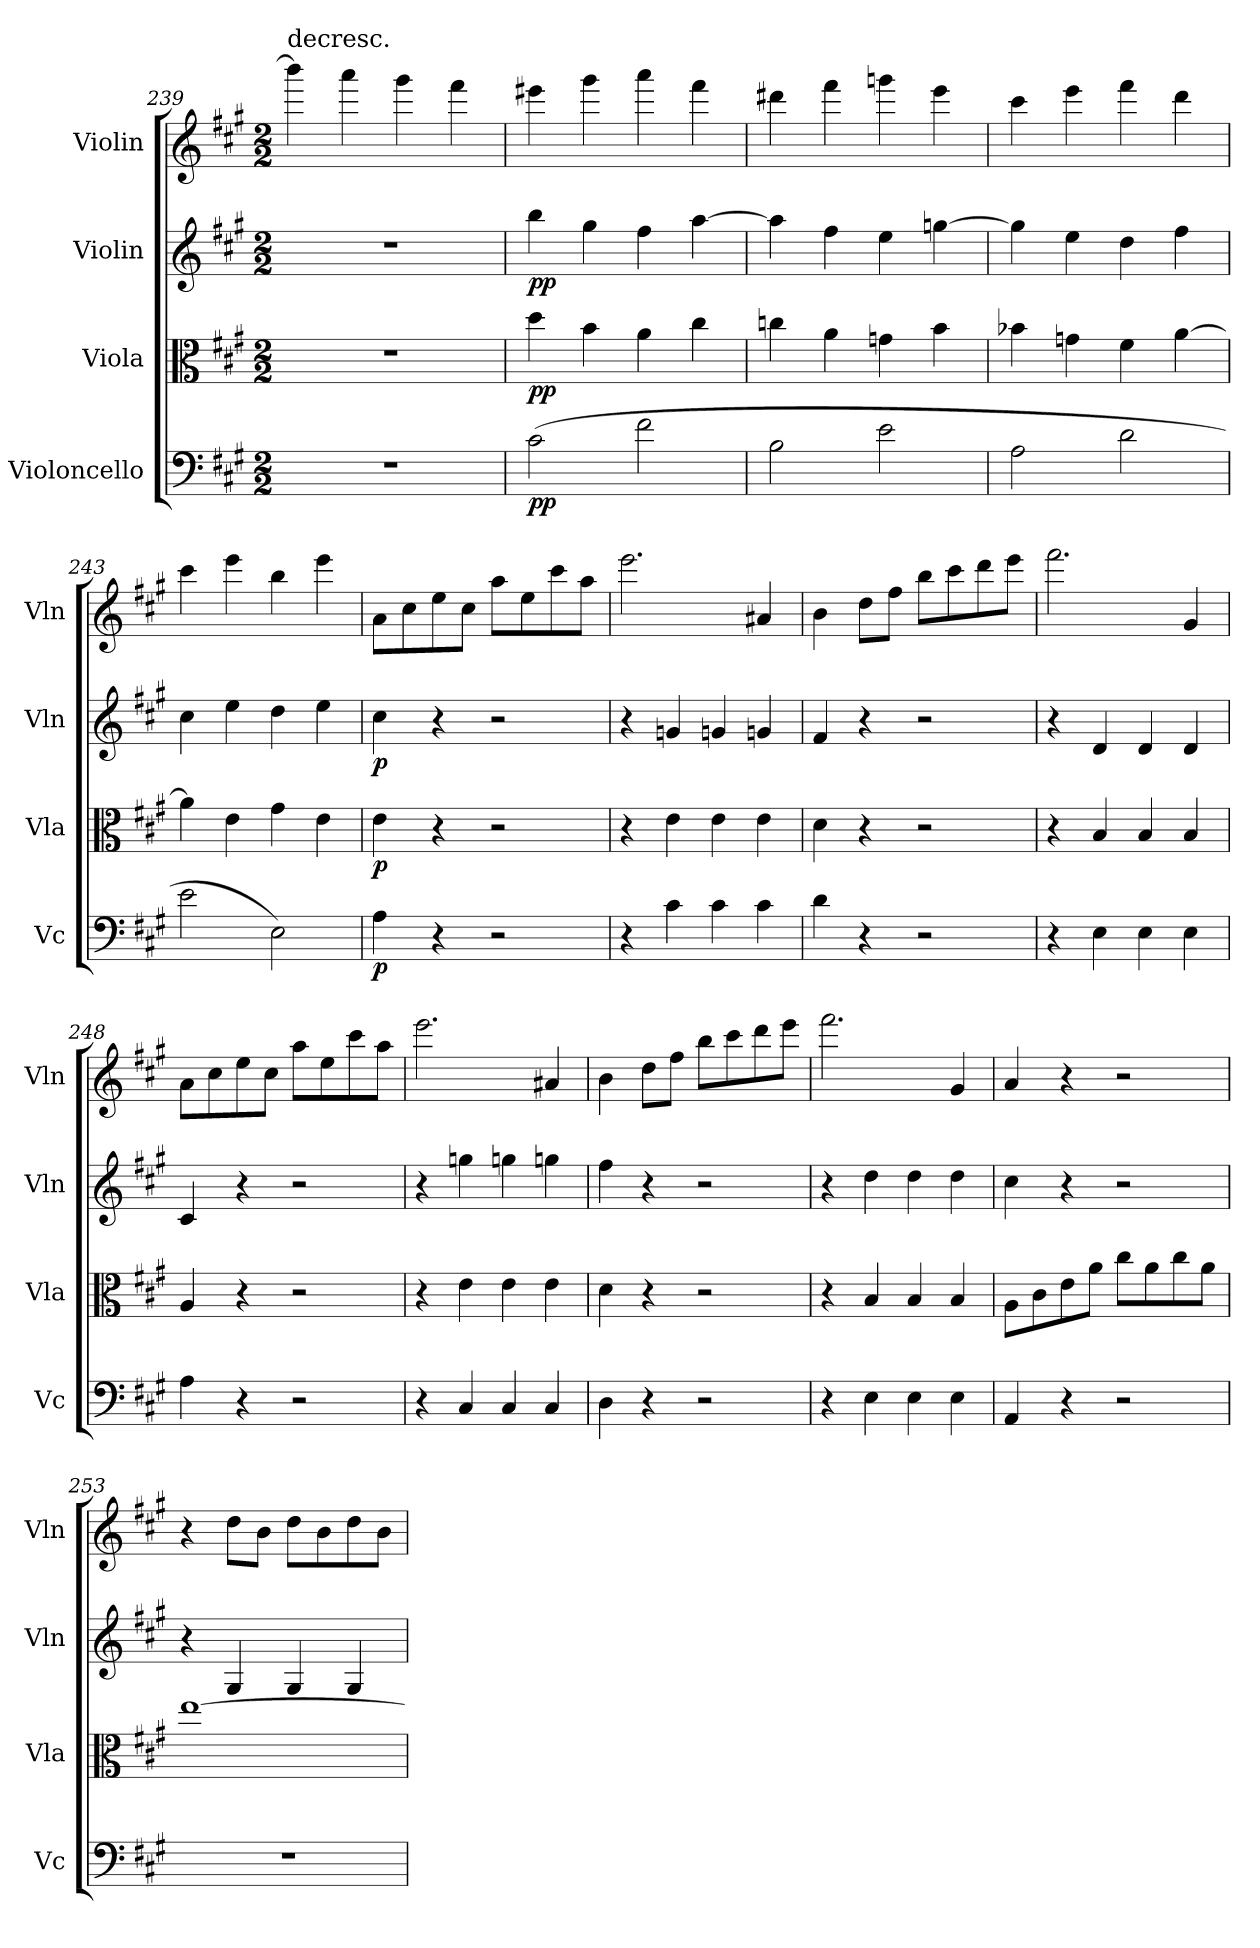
**kern	**dynam	**kern	**dynam	**kern	**dynam	**kern
*part4	*part4	*part3	*part3	*part2	*part2	*part1
*staff4	*staff4	*staff3	*staff3	*staff2	*staff2	*staff1
*I"Violoncello	*	*I"Viola	*	*I"Violin	*	*I"Violin
*I'Vc	*	*I'Vla	*	*I'Vln	*	*I'Vln
*clefF4	*	*clefC3	*	*clefG2	*	*clefG2
*k[f#c#g#]	*	*k[f#c#g#]	*	*k[f#c#g#]	*	*k[f#c#g#]
*A:	*	*A:	*	*A:	*	*A:
*M2/2	*	*M2/2	*	*M2/2	*	*M2/2
=239	=239	=239	=239	=239	=239	=239
!	!	!	!	!	!	!LO:TX:t=decresc.
1r	.	1r	.	1r	.	4bbb\]
.	.	.	.	.	.	4aaa\
.	.	.	.	.	.	4ggg#\
.	.	.	.	.	.	4fff#\
=240	=240	=240	=240	=240	=240	=240
(2c#\	pp	4dd\	pp	4bb\	pp	4eee#X\
.	.	4b\	.	4gg#\	.	4ggg#\
2f#\	.	4a\	.	4ff#\	.	4aaa\
.	.	4cc#\	.	[4aa\	.	4fff#\
=241	=241	=241	=241	=241	=241	=241
2B\	.	4ccn\	.	4aa\]	.	4ddd#X\
.	.	4a\	.	4ff#\	.	4fff#\
2e\	.	4gn\	.	4ee\	.	4gggn\
.	.	4b\	.	[4ggn\	.	4eee\
=242	=242	=242	=242	=242	=242	=242
2A\	.	4b-X\	.	4gg\]	.	4ccc#\
.	.	4gn\	.	4ee\	.	4eee\
2d\	.	4f#\	.	4dd\	.	4fff#\
.	.	[4a\	.	4ff#\	.	4ddd\
=243	=243	=243	=243	=243	=243	=243
2e\	.	4a\]	.	4cc#\	.	4ccc#\
.	.	4e\	.	4ee\	.	4eee\
2E\)	.	4g#\	.	4dd\	.	4bb\
.	.	4e\	.	4ee\	.	4eee\
=244	=244	=244	=244	=244	=244	=244
4A\	p	4e\	p	4cc#\	p	8a\L
.	.	.	.	.	.	8cc#\
4r	.	4r	.	4r	.	8ee\
.	.	.	.	.	.	8cc#\J
2r	.	2r	.	2r	.	8aa\L
.	.	.	.	.	.	8ee\
.	.	.	.	.	.	8ccc#\
.	.	.	.	.	.	8aa\J
=245	=245	=245	=245	=245	=245	=245
4r	.	4r	.	4r	.	2.eee\
4c#\	.	4e\	.	4gn/	.	.
4c#\	.	4e\	.	4gn/	.	.
4c#\	.	4e\	.	4gn/	.	4a#X/
=246	=246	=246	=246	=246	=246	=246
4d\	.	4d\	.	4f#/	.	4b\
4r	.	4r	.	4r	.	8dd\L
.	.	.	.	.	.	8ff#\J
2r	.	2r	.	2r	.	8bb\L
.	.	.	.	.	.	8ccc#\
.	.	.	.	.	.	8ddd\
.	.	.	.	.	.	8eee\J
=247	=247	=247	=247	=247	=247	=247
4r	.	4r	.	4r	.	2.fff#\
4E\	.	4B/	.	4d/	.	.
4E\	.	4B/	.	4d/	.	.
4E\	.	4B/	.	4d/	.	4g#/
=248	=248	=248	=248	=248	=248	=248
4A\	.	4A/	.	4c#/	.	8a\L
.	.	.	.	.	.	8cc#\
4r	.	4r	.	4r	.	8ee\
.	.	.	.	.	.	8cc#\J
2r	.	2r	.	2r	.	8aa\L
.	.	.	.	.	.	8ee\
.	.	.	.	.	.	8ccc#\
.	.	.	.	.	.	8aa\J
=249	=249	=249	=249	=249	=249	=249
4r	.	4r	.	4r	.	2.eee\
4C#/	.	4e\	.	4ggn\	.	.
4C#/	.	4e\	.	4ggn\	.	.
4C#/	.	4e\	.	4ggn\	.	4a#X/
=250	=250	=250	=250	=250	=250	=250
4D\	.	4d\	.	4ff#\	.	4b\
4r	.	4r	.	4r	.	8dd\L
.	.	.	.	.	.	8ff#\J
2r	.	2r	.	2r	.	8bb\L
.	.	.	.	.	.	8ccc#\
.	.	.	.	.	.	8ddd\
.	.	.	.	.	.	8eee\J
=251	=251	=251	=251	=251	=251	=251
4r	.	4r	.	4r	.	2.fff#\
4E\	.	4B/	.	4dd\	.	.
4E\	.	4B/	.	4dd\	.	.
4E\	.	4B/	.	4dd\	.	4g#/
=252	=252	=252	=252	=252	=252	=252
4AA/	.	8A\L	.	4cc#\	.	4a/
.	.	8c#\	.	.	.	.
4r	.	8e\	.	4r	.	4r
.	.	8a\J	.	.	.	.
2r	.	8cc#\L	.	2r	.	2r
.	.	8a\	.	.	.	.
.	.	8cc#\	.	.	.	.
.	.	8a\J	.	.	.	.
=253	=253	=253	=253	=253	=253	=253
1r	.	[1ee	.	4r	.	4r
.	.	.	.	4G#/	.	8dd\L
.	.	.	.	.	.	8b\J
.	.	.	.	4G#/	.	8dd\L
.	.	.	.	.	.	8b\
.	.	.	.	4G#/	.	8dd\
.	.	.	.	.	.	8b\J
=	=	=	=	=	=	=
*-	*-	*-	*-	*-	*-	*-
